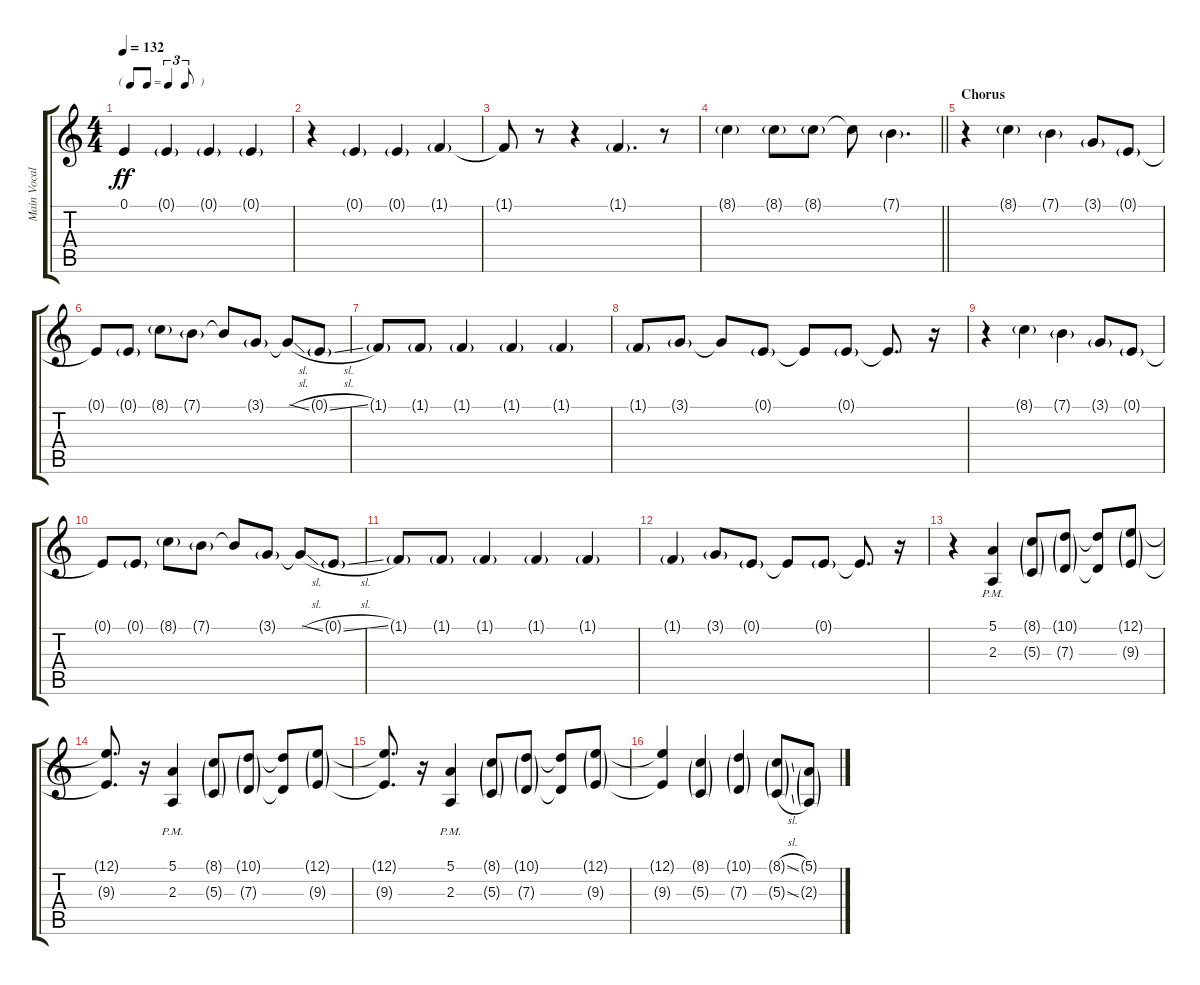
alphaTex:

\track ("Main Vocal" "Main Vocal") {instrument oboe}
\staff {score tabs}
\tuning (E4 B3 G3 D3 A2 E2) {hide}
\ts (4 4)
\tf triplet8th
\tempo 132
\clef g2
\ks c
0.1{t}.4{dy ff} 0.1{g}.4 0.1{g}.4 0.1{g}.4 |
r.4 0.1{g}.4 0.1{g}.4 1.1{g}.4 |
1.1{t}.8 r.8 r.4 1.1{g}.4{d} r.8 |
\barLineRight lightlight
8.1{g}.4 8.1{g}.8 8.1{g}.8 8.1{t}.8 7.1{g}.4{d} |
\section ("" "Chorus")
r.4 8.1{g}.4 7.1{g}.4 3.1{g}.8 0.1{g}.8 |
0.1{t}.8 0.1{g}.8 8.1{g}.8 7.1{g}.8 7.1{t}.8 3.1{g}.8 3.1{sl t}.8 0.1{sl g}.8 |
1.1{g}.8 1.1{g}.8 1.1{g}.4 1.1{g}.4 1.1{g}.4 |
1.1{g}.8 3.1{g}.8 3.1{t}.8 0.1{g}.8 0.1{t}.8 0.1{g}.8 0.1{t}.8{d} r.16 |
r.4 8.1{g}.4 7.1{g}.4 3.1{g}.8 0.1{g}.8 |
0.1{t}.8 0.1{g}.8 8.1{g}.8 7.1{g}.8 7.1{t}.8 3.1{g}.8 3.1{sl t}.8 0.1{sl g}.8 |
1.1{g}.8 1.1{g}.8 1.1{g}.4 1.1{g}.4 1.1{g}.4 |
1.1{g}.4 3.1{g}.8 0.1{g}.8 0.1{t}.8 0.1{g}.8 0.1{t}.8{d} r.16 |
r.4 (5.1{pm} 2.3{pm}).4 (8.1{g} 5.3{g}).8 (10.1{g} 7.3{g}).8 (10.1{t} 7.3{t}).8 (12.1{g} 9.3{g}).8 |
(12.1{t} 9.3{t}).8{d} r.16 (5.1{pm} 2.3{pm}).4 (8.1{g} 5.3{g}).8 (10.1{g} 7.3{g}).8 (10.1{t} 7.3{t}).8 (12.1{g} 9.3{g}).8 |
(12.1{t} 9.3{t}).8{d} r.16 (5.1{pm} 2.3{pm}).4 (8.1{g} 5.3{g}).8 (10.1{g} 7.3{g}).8 (10.1{t} 7.3{t}).8 (12.1{g} 9.3{g}).8 |
(12.1{t} 9.3{t}).4 (8.1{g} 5.3{g}).4 (10.1{g} 7.3{g}).4 (8.1{sl g} 5.3{sl g}).8 (5.1{g} 2.3{g}).8
